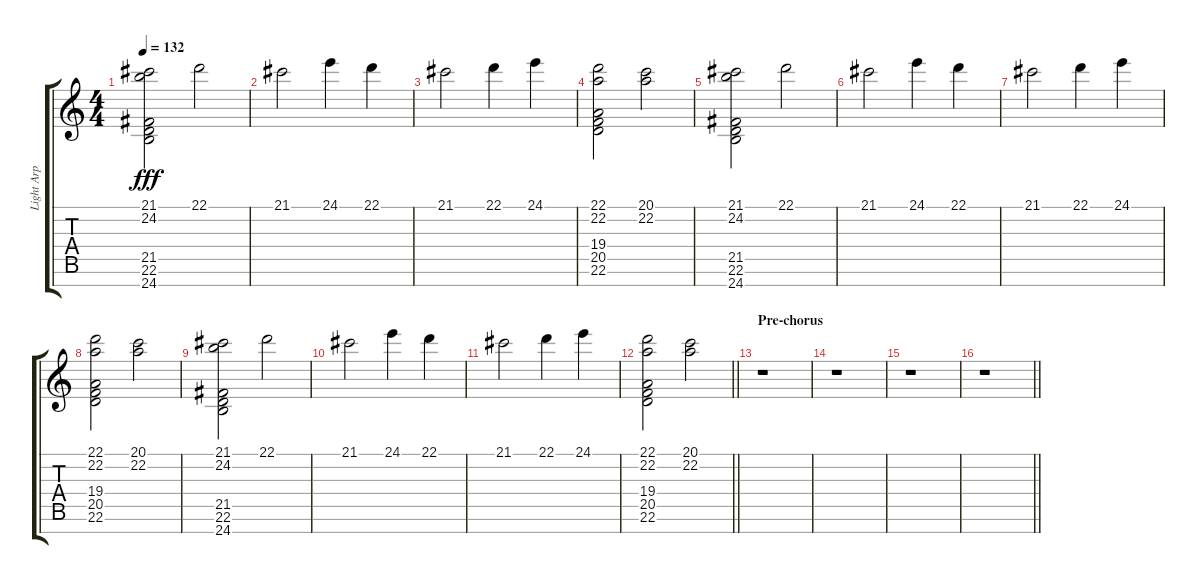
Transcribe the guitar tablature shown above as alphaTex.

\track ("Light Arp" "Light Arp") {instrument lead6voice}
\staff {score tabs}
\tuning (E4 B3 G3 D3 A2 E2 B1) {hide}
\ts (4 4)
\tempo 132
\clef g2
\ks c
(21.1 24.2 21.5 22.6 24.7).2{dy fff} 22.1.2 |
21.1.2 24.1.4 22.1.4 |
21.1.2 22.1.4 24.1.4 |
(22.1 22.2 19.4 20.5 22.6).2 (20.1 22.2).2 |
(21.1 24.2 21.5 22.6 24.7).2 22.1.2 |
21.1.2 24.1.4 22.1.4 |
21.1.2 22.1.4 24.1.4 |
(22.1 22.2 19.4 20.5 22.6).2 (20.1 22.2).2 |
(21.1 24.2 21.5 22.6 24.7).2 22.1.2 |
21.1.2 24.1.4 22.1.4 |
21.1.2 22.1.4 24.1.4 |
\barLineRight lightlight
(22.1 22.2 19.4 20.5 22.6).2 (20.1 22.2).2 |
\section ("" "Pre-chorus")
r.1 |
r.1 |
r.1 |
\barLineRight lightlight
r.1
